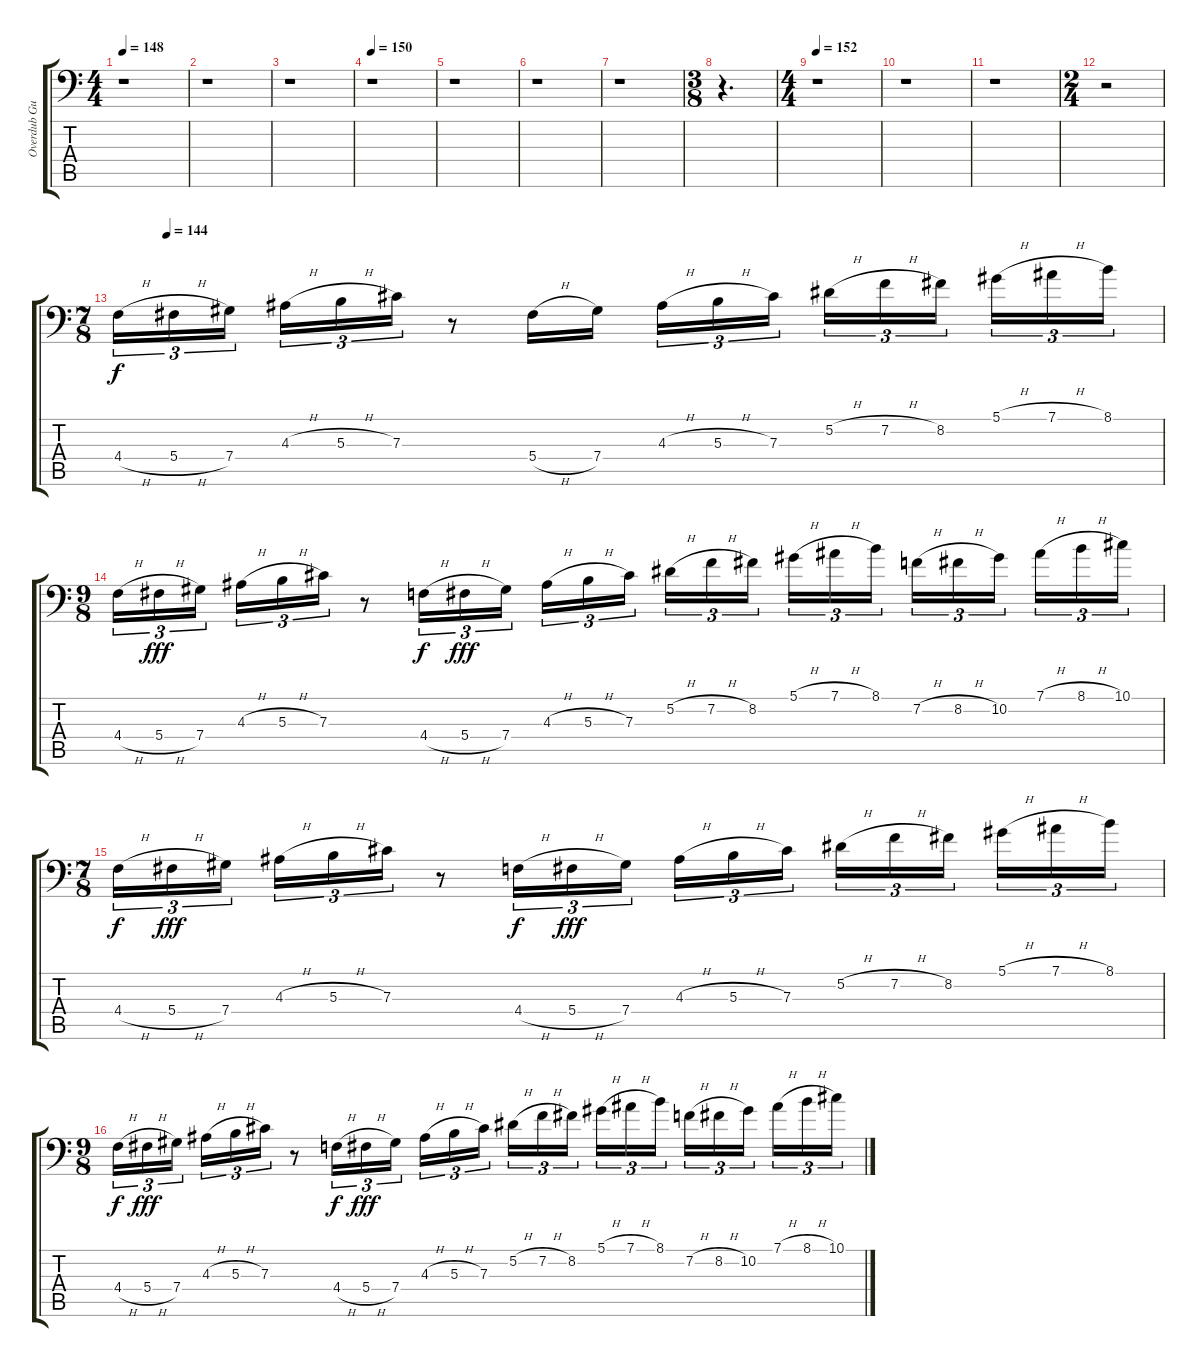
\track ("Overdub Guitars" "Overdub Gu") {instrument overdrivenguitar}
\staff {score tabs}
\tuning (Eb3 Bb2 Gb2 Db2 Ab1 Eb1) {hide}
\ts (4 4)
\tempo 148
\clef f4
\ks c
r.1{dy f} |
r.1 |
r.1 |
\tempo 150
r.1 |
r.1 |
r.1 |
r.1 |
\ts (3 8)
r.4{d} |
\ts (4 4)
\tempo 152
r.1 |
r.1 |
r.1 |
\ts (2 4)
r.2 |
\ts (7 8)
\tempo (144 0.047619047619047616)
4.4{h}.16{tu (3 2) balance 8} 5.4{h}.16{tu (3 2)} 7.4.16{tu (3 2)} 4.3{h}.16{tu (3 2)} 5.3{h}.16{tu (3 2)} 7.3.16{tu (3 2)} r.8 5.4{h}.16 7.4.16 4.3{h}.16{tu (3 2)} 5.3{h}.16{tu (3 2)} 7.3.16{tu (3 2)} 5.2{h}.16{tu (3 2)} 7.2{h}.16{tu (3 2)} 8.2.16{tu (3 2)} 5.1{h}.16{tu (3 2)} 7.1{h}.16{tu (3 2)} 8.1.16{tu (3 2)} |
\ts (9 8)
4.4{h}.16{tu (3 2)} 5.4{h}.16{tu (3 2) dy fff} 7.4.16{tu (3 2) beam splitsecondary} 4.3{h}.16{tu (3 2)} 5.3{h}.16{tu (3 2)} 7.3.16{tu (3 2)} r.8 4.4{h}.16{tu (3 2) dy f} 5.4{h}.16{tu (3 2) dy fff} 7.4.16{tu (3 2) beam splitsecondary} 4.3{h}.16{tu (3 2)} 5.3{h}.16{tu (3 2)} 7.3.16{tu (3 2) beam splitsecondary} 5.2{h}.16{tu (3 2)} 7.2{h}.16{tu (3 2)} 8.2.16{tu (3 2)} 5.1{h}.16{tu (3 2)} 7.1{h}.16{tu (3 2)} 8.1.16{tu (3 2) beam splitsecondary} 7.2{h}.16{tu (3 2)} 8.2{h}.16{tu (3 2)} 10.2.16{tu (3 2) beam splitsecondary} 7.1{h}.16{tu (3 2)} 8.1{h}.16{tu (3 2)} 10.1.16{tu (3 2)} |
\ts (7 8)
4.4{h}.16{tu (3 2) dy f} 5.4{h}.16{tu (3 2) dy fff} 7.4.16{tu (3 2)} 4.3{h}.16{tu (3 2)} 5.3{h}.16{tu (3 2)} 7.3.16{tu (3 2)} r.8 4.4{h}.16{tu (3 2) dy f} 5.4{h}.16{tu (3 2) dy fff} 7.4.16{tu (3 2)} 4.3{h}.16{tu (3 2)} 5.3{h}.16{tu (3 2)} 7.3.16{tu (3 2)} 5.2{h}.16{tu (3 2)} 7.2{h}.16{tu (3 2)} 8.2.16{tu (3 2)} 5.1{h}.16{tu (3 2)} 7.1{h}.16{tu (3 2)} 8.1.16{tu (3 2)} |
\ts (9 8)
4.4{h}.16{tu (3 2) dy f} 5.4{h}.16{tu (3 2) dy fff} 7.4.16{tu (3 2) beam splitsecondary} 4.3{h}.16{tu (3 2)} 5.3{h}.16{tu (3 2)} 7.3.16{tu (3 2)} r.8 4.4{h}.16{tu (3 2) dy f} 5.4{h}.16{tu (3 2) dy fff} 7.4.16{tu (3 2) beam splitsecondary} 4.3{h}.16{tu (3 2)} 5.3{h}.16{tu (3 2)} 7.3.16{tu (3 2) beam splitsecondary} 5.2{h}.16{tu (3 2)} 7.2{h}.16{tu (3 2)} 8.2.16{tu (3 2)} 5.1{h}.16{tu (3 2)} 7.1{h}.16{tu (3 2)} 8.1.16{tu (3 2) beam splitsecondary} 7.2{h}.16{tu (3 2)} 8.2{h}.16{tu (3 2)} 10.2.16{tu (3 2) beam splitsecondary} 7.1{h}.16{tu (3 2)} 8.1{h}.16{tu (3 2)} 10.1.16{tu (3 2)}
